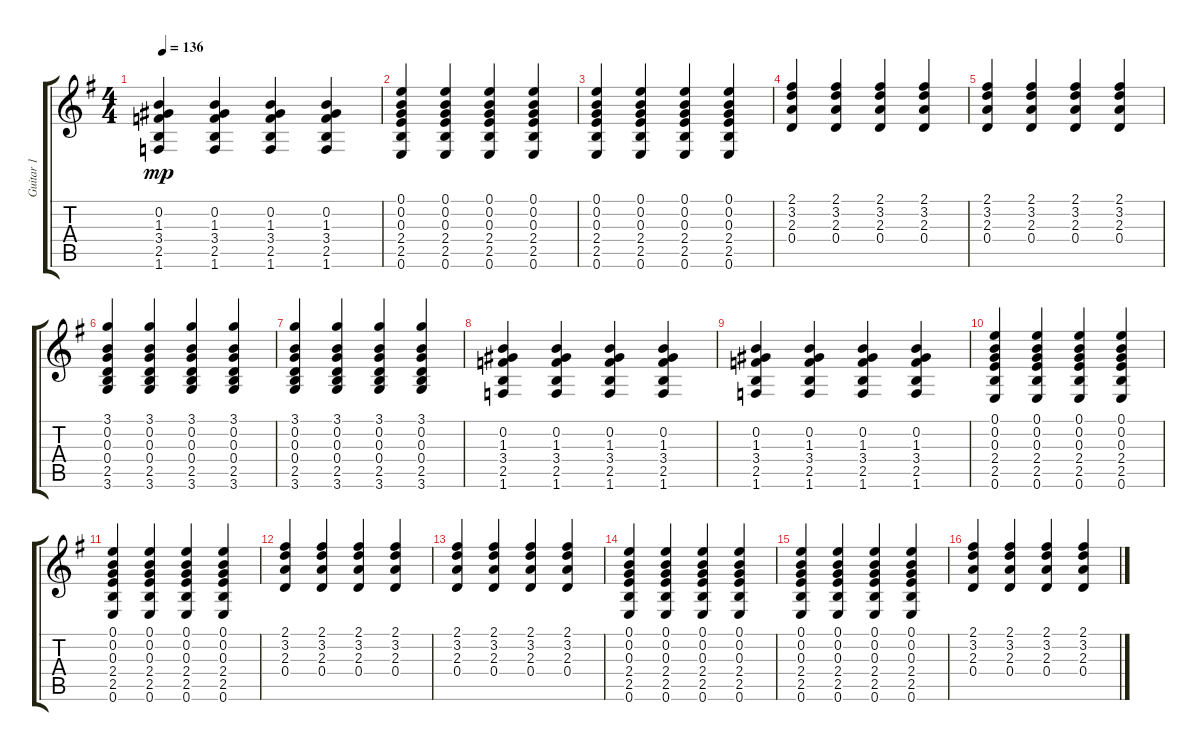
\track ("Guitar 1" "Guitar 1") {instrument electricguitarclean}
\staff {score tabs}
\tuning (E4 B3 G3 D3 A2 E2) {hide}
\ts (4 4)
\tempo 136
\clef g2
\ks g
(0.2 1.3 3.4 2.5 1.6).4{dy mp} (0.2 1.3 3.4 2.5 1.6).4 (0.2 1.3 3.4 2.5 1.6).4 (0.2 1.3 3.4 2.5 1.6).4 |
(0.1 0.2 0.3 2.4 2.5 0.6).4 (0.1 0.2 0.3 2.4 2.5 0.6).4 (0.1 0.2 0.3 2.4 2.5 0.6).4 (0.1 0.2 0.3 2.4 2.5 0.6).4 |
(0.1 0.2 0.3 2.4 2.5 0.6).4 (0.1 0.2 0.3 2.4 2.5 0.6).4 (0.1 0.2 0.3 2.4 2.5 0.6).4 (0.1 0.2 0.3 2.4 2.5 0.6).4 |
(2.1 3.2 2.3 0.4).4 (2.1 3.2 2.3 0.4).4 (2.1 3.2 2.3 0.4).4 (2.1 3.2 2.3 0.4).4 |
(2.1 3.2 2.3 0.4).4 (2.1 3.2 2.3 0.4).4 (2.1 3.2 2.3 0.4).4 (2.1 3.2 2.3 0.4).4 |
(3.1 0.2 0.3 0.4 2.5 3.6).4 (3.1 0.2 0.3 0.4 2.5 3.6).4 (3.1 0.2 0.3 0.4 2.5 3.6).4 (3.1 0.2 0.3 0.4 2.5 3.6).4 |
(3.1 0.2 0.3 0.4 2.5 3.6).4 (3.1 0.2 0.3 0.4 2.5 3.6).4 (3.1 0.2 0.3 0.4 2.5 3.6).4 (3.1 0.2 0.3 0.4 2.5 3.6).4 |
(0.2 1.3 3.4 2.5 1.6).4 (0.2 1.3 3.4 2.5 1.6).4 (0.2 1.3 3.4 2.5 1.6).4 (0.2 1.3 3.4 2.5 1.6).4 |
(0.2 1.3 3.4 2.5 1.6).4 (0.2 1.3 3.4 2.5 1.6).4 (0.2 1.3 3.4 2.5 1.6).4 (0.2 1.3 3.4 2.5 1.6).4 |
(0.1 0.2 0.3 2.4 2.5 0.6).4 (0.1 0.2 0.3 2.4 2.5 0.6).4 (0.1 0.2 0.3 2.4 2.5 0.6).4 (0.1 0.2 0.3 2.4 2.5 0.6).4 |
(0.1 0.2 0.3 2.4 2.5 0.6).4 (0.1 0.2 0.3 2.4 2.5 0.6).4 (0.1 0.2 0.3 2.4 2.5 0.6).4 (0.1 0.2 0.3 2.4 2.5 0.6).4 |
(2.1 3.2 2.3 0.4).4 (2.1 3.2 2.3 0.4).4 (2.1 3.2 2.3 0.4).4 (2.1 3.2 2.3 0.4).4 |
(2.1 3.2 2.3 0.4).4 (2.1 3.2 2.3 0.4).4 (2.1 3.2 2.3 0.4).4 (2.1 3.2 2.3 0.4).4 |
(0.1 0.2 0.3 2.4 2.5 0.6).4 (0.1 0.2 0.3 2.4 2.5 0.6).4 (0.1 0.2 0.3 2.4 2.5 0.6).4 (0.1 0.2 0.3 2.4 2.5 0.6).4 |
(0.1 0.2 0.3 2.4 2.5 0.6).4 (0.1 0.2 0.3 2.4 2.5 0.6).4 (0.1 0.2 0.3 2.4 2.5 0.6).4 (0.1 0.2 0.3 2.4 2.5 0.6).4 |
(2.1 3.2 2.3 0.4).4 (2.1 3.2 2.3 0.4).4 (2.1 3.2 2.3 0.4).4 (2.1 3.2 2.3 0.4).4
